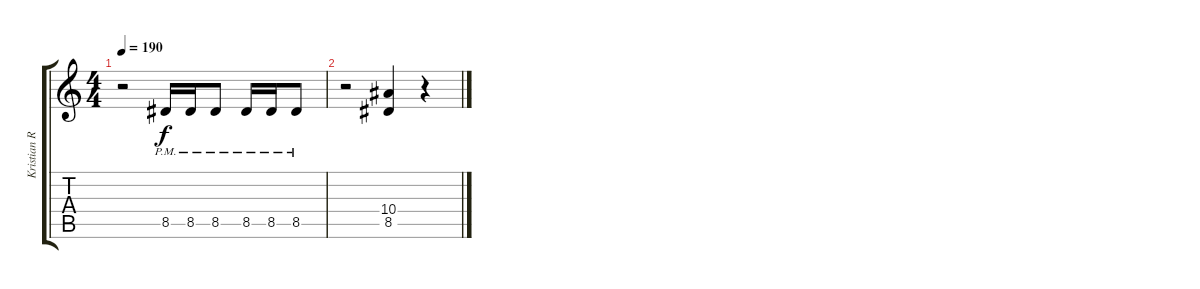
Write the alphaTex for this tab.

\track ("Kristian Ranta" "Kristian R") {instrument distortionguitar}
\staff {score tabs}
\tuning (D4 A3 F3 C3 G2 D2) {hide}
\ts (4 4)
\tempo 190
\clef g2
\ks c
r.2{dy f} 8.5{pm}.16 8.5{pm}.16 8.5{pm}.8 8.5{pm}.16 8.5{pm}.16 8.5{pm}.8 |
r.2 (10.4 8.5).4 r.4
